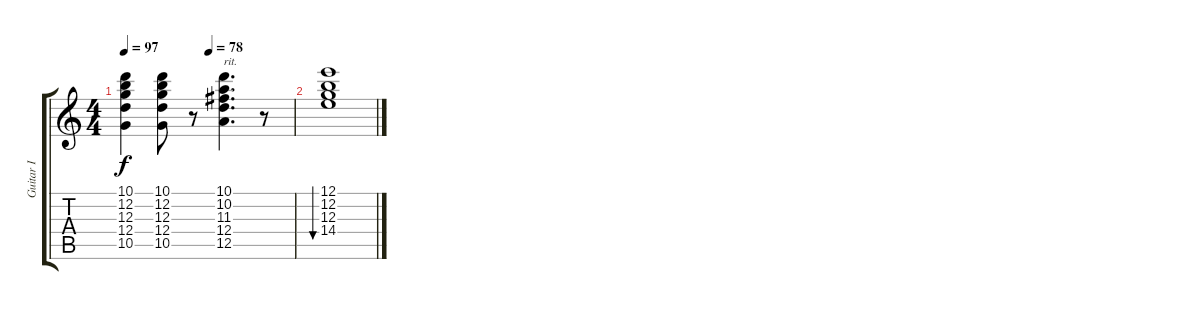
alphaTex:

\track ("Guitar I" "Guitar I") {instrument distortionguitar}
\staff {score tabs}
\tuning (E4 B3 G3 D3 A2 E2) {hide}
\ts (4 4)
\tempo 97
\tempo (78 0.5)
\clef g2
\ks c
(10.1 12.2 12.3 12.4 10.5).4{dy f} (10.1 12.2 12.3 12.4 10.5).8 r.8 (10.1 10.2 11.3 12.4 12.5).4{d txt "rit."} r.8 |
(12.1 12.2 12.3 14.4).1{bu 240}
